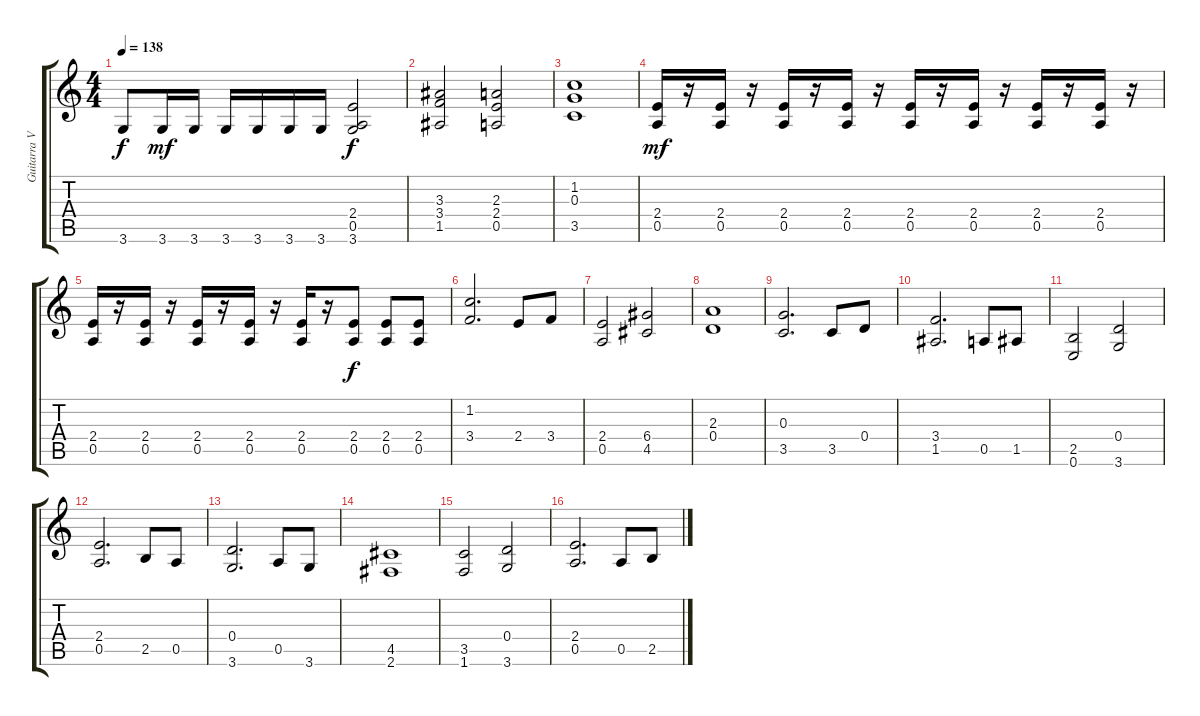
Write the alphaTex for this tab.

\track ("Guitarra VI (Dist. Rítmica)" "Guitarra V") {instrument distortionguitar}
\staff {score tabs}
\tuning (E4 B3 G3 D3 A2 E2) {hide}
\ts (4 4)
\tempo 138
\clef g2
\ks c
3.6.8{dy f} 3.6.16{dy mf} 3.6.16 3.6.16 3.6.16 3.6.16 3.6.16 (2.4 0.5 3.6).2{dy f} |
(3.3 3.4 1.5).2 (2.3 2.4 0.5).2 |
(1.2 0.3 3.5).1 |
(2.4 0.5).16{dy mf} r.16 (2.4 0.5).16 r.16 (2.4 0.5).16 r.16 (2.4 0.5).16 r.16 (2.4 0.5).16 r.16 (2.4 0.5).16 r.16 (2.4 0.5).16 r.16 (2.4 0.5).16 r.16 |
(2.4 0.5).16 r.16 (2.4 0.5).16 r.16 (2.4 0.5).16 r.16 (2.4 0.5).16 r.16 (2.4 0.5).16 r.16 (2.4 0.5).8{dy f} (2.4 0.5).8 (2.4 0.5).8 |
(1.2 3.4).2{d volume 10} 2.4.8 3.4.8 |
(2.4 0.5).2 (6.4 4.5).2 |
(2.3 0.4).1 |
(0.3 3.5).2{d} 3.5.8 0.4.8 |
(3.4 1.5).2{d} 0.5.8 1.5.8 |
(2.5 0.6).2 (0.4 3.6).2 |
(2.4 0.5).2{d} 2.5.8 0.5.8 |
(0.4 3.6).2{d} 0.5.8 3.6.8 |
(4.5 2.6).1 |
(3.5 1.6).2 (0.4 3.6).2 |
(2.4 0.5).2{d} 0.5.8 2.5.8
